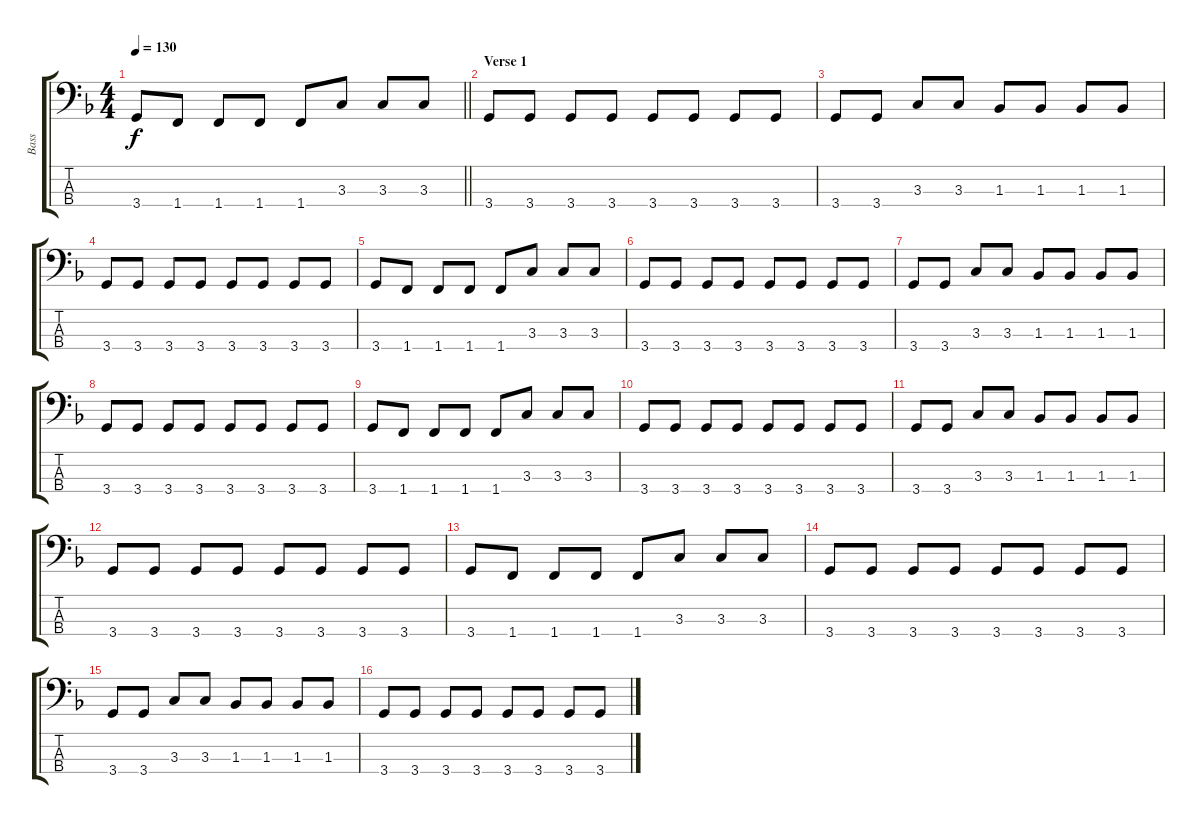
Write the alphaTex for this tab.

\track ("Bass" "Bass") {instrument electricbassfinger}
\staff {score tabs}
\tuning (G2 D2 A1 E1) {hide}
\ts (4 4)
\tempo 130
\clef f4
\barLineRight lightlight
\ks f
3.4.8{dy f} 1.4.8 1.4.8 1.4.8 1.4.8 3.3.8 3.3.8 3.3.8 |
\section ("" "Verse 1")
3.4.8 3.4.8 3.4.8 3.4.8 3.4.8 3.4.8 3.4.8 3.4.8 |
3.4.8 3.4.8 3.3.8 3.3.8 1.3.8 1.3.8 1.3.8 1.3.8 |
3.4.8 3.4.8 3.4.8 3.4.8 3.4.8 3.4.8 3.4.8 3.4.8 |
3.4.8 1.4.8 1.4.8 1.4.8 1.4.8 3.3.8 3.3.8 3.3.8 |
3.4.8 3.4.8 3.4.8 3.4.8 3.4.8 3.4.8 3.4.8 3.4.8 |
3.4.8 3.4.8 3.3.8 3.3.8 1.3.8 1.3.8 1.3.8 1.3.8 |
3.4.8 3.4.8 3.4.8 3.4.8 3.4.8 3.4.8 3.4.8 3.4.8 |
3.4.8 1.4.8 1.4.8 1.4.8 1.4.8 3.3.8 3.3.8 3.3.8 |
3.4.8 3.4.8 3.4.8 3.4.8 3.4.8 3.4.8 3.4.8 3.4.8 |
3.4.8 3.4.8 3.3.8 3.3.8 1.3.8 1.3.8 1.3.8 1.3.8 |
3.4.8 3.4.8 3.4.8 3.4.8 3.4.8 3.4.8 3.4.8 3.4.8 |
3.4.8 1.4.8 1.4.8 1.4.8 1.4.8 3.3.8 3.3.8 3.3.8 |
3.4.8 3.4.8 3.4.8 3.4.8 3.4.8 3.4.8 3.4.8 3.4.8 |
3.4.8 3.4.8 3.3.8 3.3.8 1.3.8 1.3.8 1.3.8 1.3.8 |
3.4.8 3.4.8 3.4.8 3.4.8 3.4.8 3.4.8 3.4.8 3.4.8
